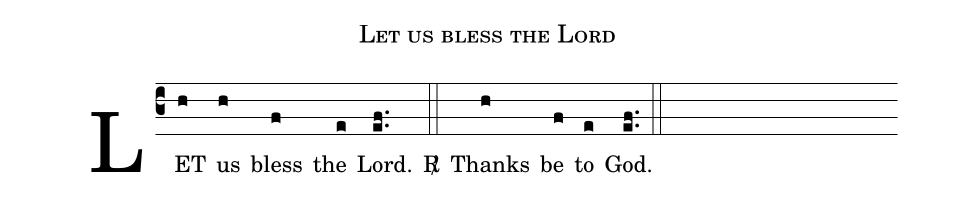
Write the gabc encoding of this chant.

name: Let us bless the Lord;
%%
(c3) LET(h) us(h) bless(f) the(e) Lord.(ef..) <sp>R/</sp>(::)

Thanks(h) be(f) to(e) God.(ef..) (::)
